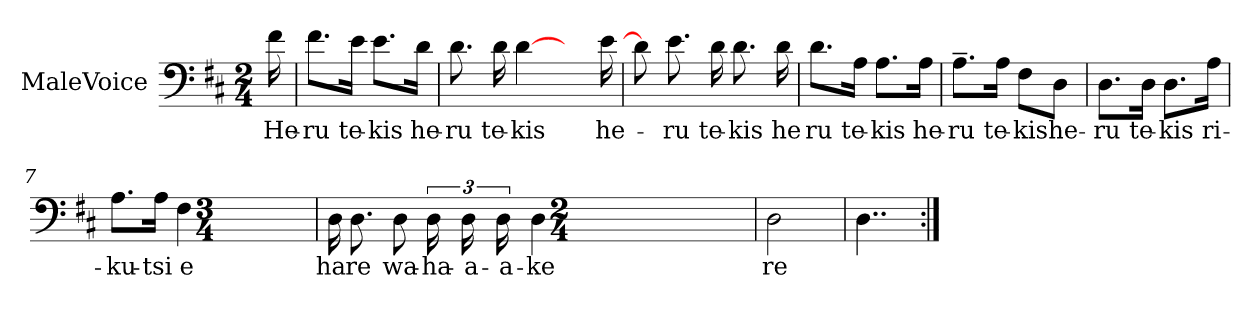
**kern	**text
*part1	*part1
*staff1	*staff1
*I"MaleVoice	*
*clefF4	*
*k[f#c#]	*
*M2/4	*
*MM66	*
=	=
16f#	He-
=1	=1
8.f#\L	-ru
16e\Jk	te-
8.e\L	-kis
16d\Jk	he-
=2	=2
8.d	-ru
16d	te-
[4d	-kis
8ryy	.
16e	he-
=3	=3
8d]	.
8.e	-ru
16d	te-
8.d	-kis
16d	he
=4	=4
8.d\L	-ru
16A\Jk	te-
8.A\L	-kis
16A\Jk	he-
=5	=5
8.A~\L	-ru
16A\Jk	te-
8F#\L	-kis
8D\J	he-
=6	=6
8.D\L	-ru
16D\Jk	te-
8.D\L	-kis
16A\Jk	ri-
=7	=7
8.A\L	-ku-
16A\Jk	-tsi
4F#	e
*M3/4	*
=8	=8
16D	ha
8.D	re
8D	wa-
24D	-ha-
24D	-a-
24D	-a-
4D	-ke
*M2/4	*
=9	=9
2D	re
=10	=10
4..D	.
=:|!	=:|!
*-	*-
